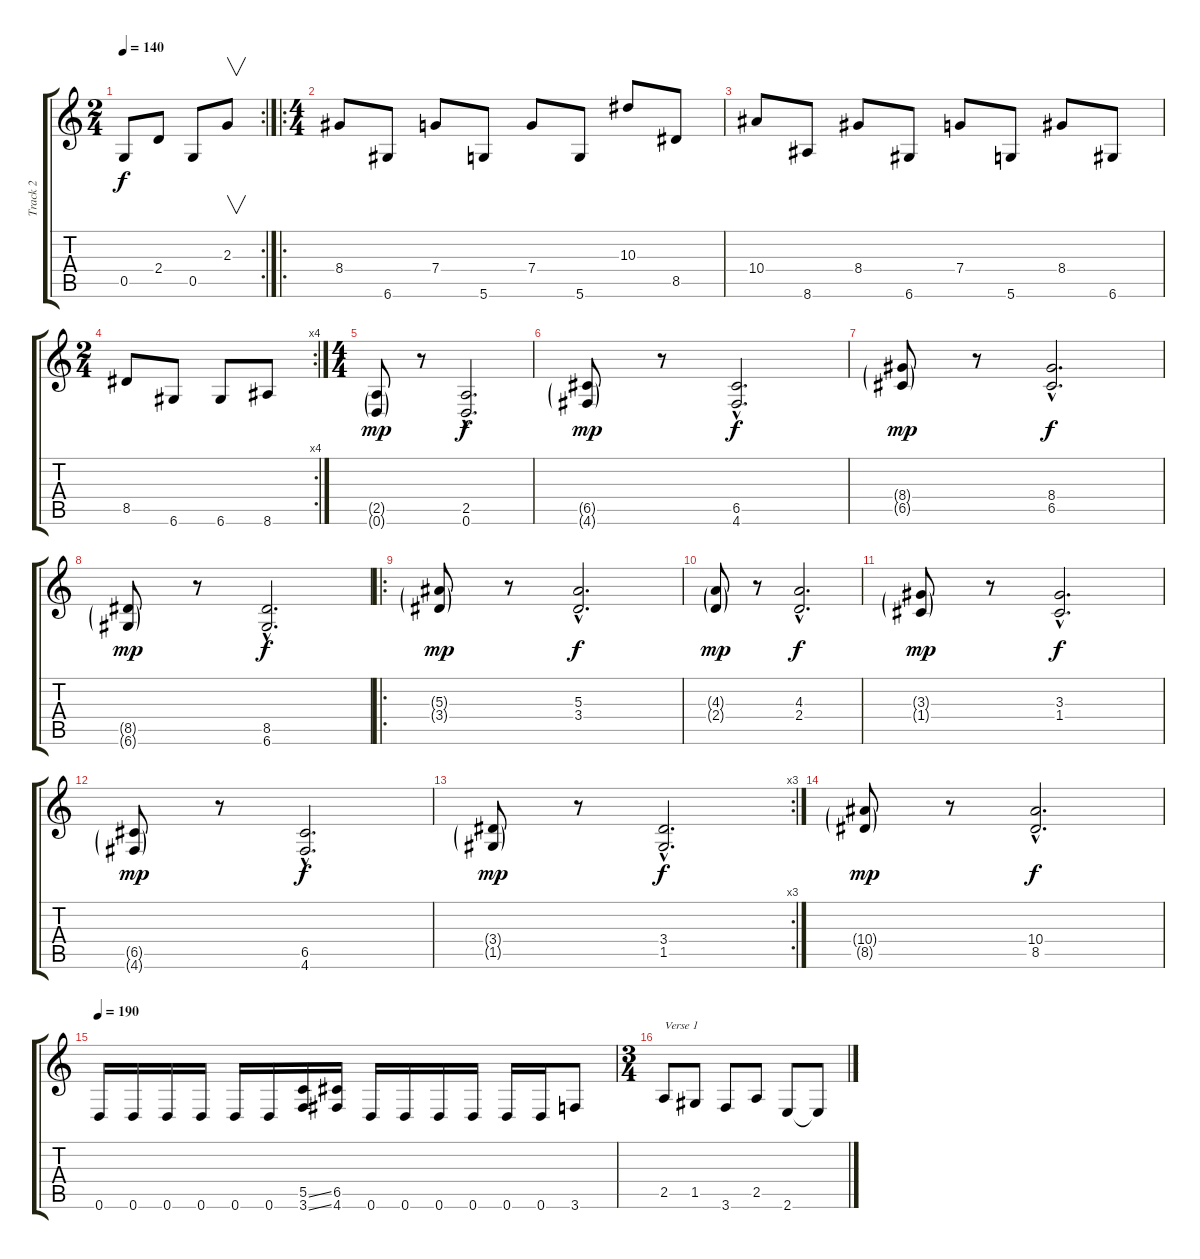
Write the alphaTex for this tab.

\track ("Track 2" "Track 2") {instrument overdrivenguitar}
\staff {score tabs}
\tuning (D4 A3 F3 C3 G2 D2) {hide}
\rc 2
\ts (2 4)
\tempo 140
\clef g2
\ks c
0.5.8{dy f} 2.4.8 0.5.8 2.3.8{v} |
\ro
\ts (4 4)
8.4.8 6.6.8 7.4.8 5.6.8 7.4.8 5.6.8 10.3.8 8.5.8 |
10.4.8 8.6.8 8.4.8 6.6.8 7.4.8 5.6.8 8.4.8 6.6.8 |
\rc 4
\ts (2 4)
8.5.8 6.6.8 6.6.8 8.6.8 |
\ts (4 4)
(2.5{g} 0.6{g}).8{dy mp} r.8 (2.5{hac} 0.6{hac}).2{d dy f} |
(6.5{g} 4.6{g}).8{dy mp} r.8 (6.5{hac} 4.6{hac}).2{d dy f} |
(8.4{g} 6.5{g}).8{dy mp} r.8 (8.4{hac} 6.5{hac}).2{d dy f} |
(8.5{g} 6.6{g}).8{dy mp} r.8 (8.5{hac} 6.6{hac}).2{d dy f} |
\ro
(5.3{g} 3.4{g}).8{dy mp} r.8 (5.3{hac} 3.4{hac}).2{d dy f} |
(4.3{g} 2.4{g}).8{dy mp} r.8 (4.3{hac} 2.4{hac}).2{d dy f} |
(3.3{g} 1.4{g}).8{dy mp} r.8 (3.3{hac} 1.4{hac}).2{d dy f} |
(6.5{g} 4.6{g}).8{dy mp} r.8 (6.5{hac} 4.6{hac}).2{d dy f} |
\rc 3
(3.4{g} 1.5{g}).8{dy mp} r.8 (3.4{hac} 1.5{hac}).2{d dy f} |
(10.4{g} 8.5{g}).8{dy mp} r.8 (10.4{hac} 8.5{hac}).2{d dy f} |
\tempo 190
0.6.16 0.6.16 0.6.16 0.6.16 0.6.16 0.6.16 (5.5{ss} 3.6{ss}).16 (6.5 4.6).16 0.6.16 0.6.16 0.6.16 0.6.16 0.6.16 0.6.16 3.6.8 |
\ts (3 4)
2.5.8{txt "Verse 1"} 1.5.8 3.6.8 2.5.8 2.6.8 2.6{t}.8
